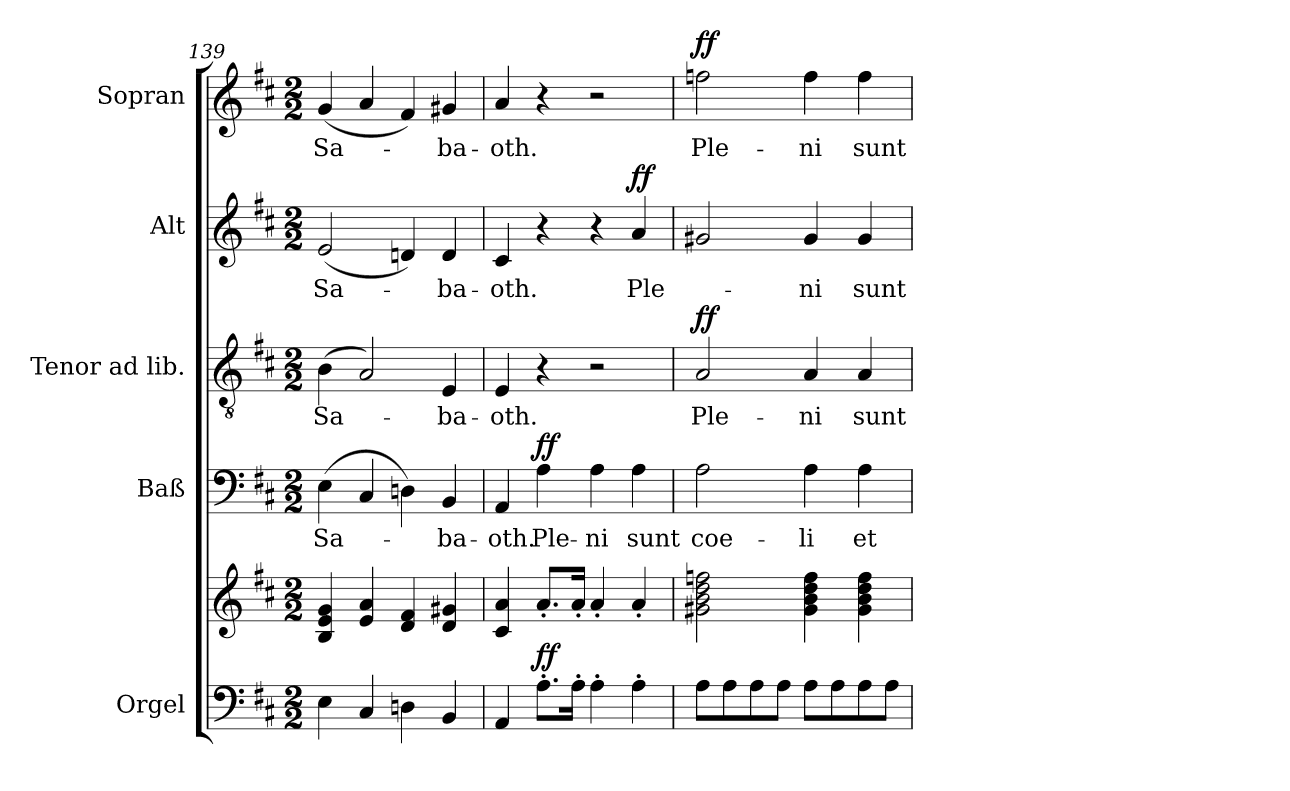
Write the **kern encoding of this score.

**kern	**kern	**dynam	**kern	**text	**dynam	**kern	**text	**dynam	**kern	**text	**dynam	**kern	**text	**dynam
*part5	*part5	*part5	*part4	*part4	*part4	*part3	*part3	*part3	*part2	*part2	*part2	*part1	*part1	*part1
*staff6	*staff5	*staff5/6	*staff4	*staff4	*staff4	*staff3	*staff3	*staff3	*staff2	*staff2	*staff2	*staff1	*staff1	*staff1
*I"Orgel	*	*	*I"Baß	*	*	*I"Tenor ad lib.	*	*	*I"Alt	*	*	*I"Sopran	*	*
*clefF4	*clefG2	*	*clefF4	*	*	*clefGv2	*	*	*clefG2	*	*	*clefG2	*	*
*k[f#c#]	*k[f#c#]	*	*k[f#c#]	*	*	*k[f#c#]	*	*	*k[f#c#]	*	*	*k[f#c#]	*	*
*D:	*D:	*	*D:	*	*	*D:	*	*	*D:	*	*	*D:	*	*
*M2/2	*M2/2	*	*M2/2	*	*	*M2/2	*	*	*M2/2	*	*	*M2/2	*	*
=139	=139	=139	=139	=139	=139	=139	=139	=139	=139	=139	=139	=139	=139	=139
!	!	!	!	!LO:LY:b	!	!	!LO:LY:b	!	!	!LO:LY:b	!	!	!LO:LY:b	!
4E\	4B/ 4e/ 4g/	.	(>4E\	Sa-	.	(>4B\	Sa-	.	(<2e/	Sa-	.	(<4g/	Sa-	.
4C#/	4e/ 4a/	.	4C#/	.	.	2A/)	.	.	.	.	.	4a/	.	.
4Dn\	4d/ 4f#/	.	4Dn\)	.	.	.	.	.	4dn/)	.	.	4f#/)	.	.
!	!	!	!	!LO:LY:b	!	!	!LO:LY:b	!	!	!LO:LY:b	!	!	!LO:LY:b	!
4BB/	4d/ 4g#X/	.	4BB/	-ba-	.	4E/	-ba-	.	4d/	-ba-	.	4g#X/	-ba-	.
=140	=140	=140	=140	=140	=140	=140	=140	=140	=140	=140	=140	=140	=140	=140
!	!	!	!	!LO:LY:b	!	!	!LO:LY:b	!	!	!LO:LY:b	!	!	!LO:LY:b	!
4AA/	4c#/ 4a/	.	4AA/	-oth.	.	4E/	-oth.	.	4c#/	-oth.	.	4a/	-oth.	.
!	!	!LO:DY:a=2	!	!LO:LY:b	!LO:DY:a	!	!	!	!	!	!	!	!	!
8.A'>\L	8.a'</L	ff	4A\	Ple-	ff	4r	.	.	4r	.	.	4r	.	.
16A'>\Jk	16a'</Jk	.	.	.	.	.	.	.	.	.	.	.	.	.
!	!	!	!	!LO:LY:b	!	!	!	!	!	!	!	!	!	!
4A'>\	4a'</	.	4A\	-ni	.	2r	.	.	4r	.	.	2r	.	.
!	!	!	!	!LO:LY:b	!	!	!	!	!	!LO:LY:b	!LO:DY:a	!	!	!
4A'>\	4a'</	.	4A\	sunt	.	.	.	.	4a/	Ple-	ff	.	.	.
!!LO:LB:g=z
=141	=141	=141	=141	=141	=141	=141	=141	=141	=141	=141	=141	=141	=141	=141
!	!	!	!	!LO:LY:b	!	!	!LO:LY:b	!LO:DY:a	!	!	!	!	!LO:LY:b	!LO:DY:a
8A\L	2g#X\ 2b\ 2dd\ 2ffn\	.	2A\	coe-	.	2A/	Ple-	ff	2g#X/	.	.	2ffn\	Ple-	ff
8A\	.	.	.	.	.	.	.	.	.	.	.	.	.	.
8A\	.	.	.	.	.	.	.	.	.	.	.	.	.	.
8A\J	.	.	.	.	.	.	.	.	.	.	.	.	.	.
!	!	!	!	!LO:LY:b	!	!	!LO:LY:b	!	!	!LO:LY:b	!	!	!LO:LY:b	!
8A\L	4g#\ 4b\ 4dd\ 4ff\	.	4A\	-li	.	4A/	-ni	.	4g#/	-ni	.	4ff\	-ni	.
8A\	.	.	.	.	.	.	.	.	.	.	.	.	.	.
!	!	!	!	!LO:LY:b	!	!	!LO:LY:b	!	!	!LO:LY:b	!	!	!LO:LY:b	!
8A\	4g#\ 4b\ 4dd\ 4ff\	.	4A\	et	.	4A/	sunt	.	4g#/	sunt	.	4ff\	sunt	.
8A\J	.	.	.	.	.	.	.	.	.	.	.	.	.	.
=	=	=	=	=	=	=	=	=	=	=	=	=	=	=
*-	*-	*-	*-	*-	*-	*-	*-	*-	*-	*-	*-	*-	*-	*-
